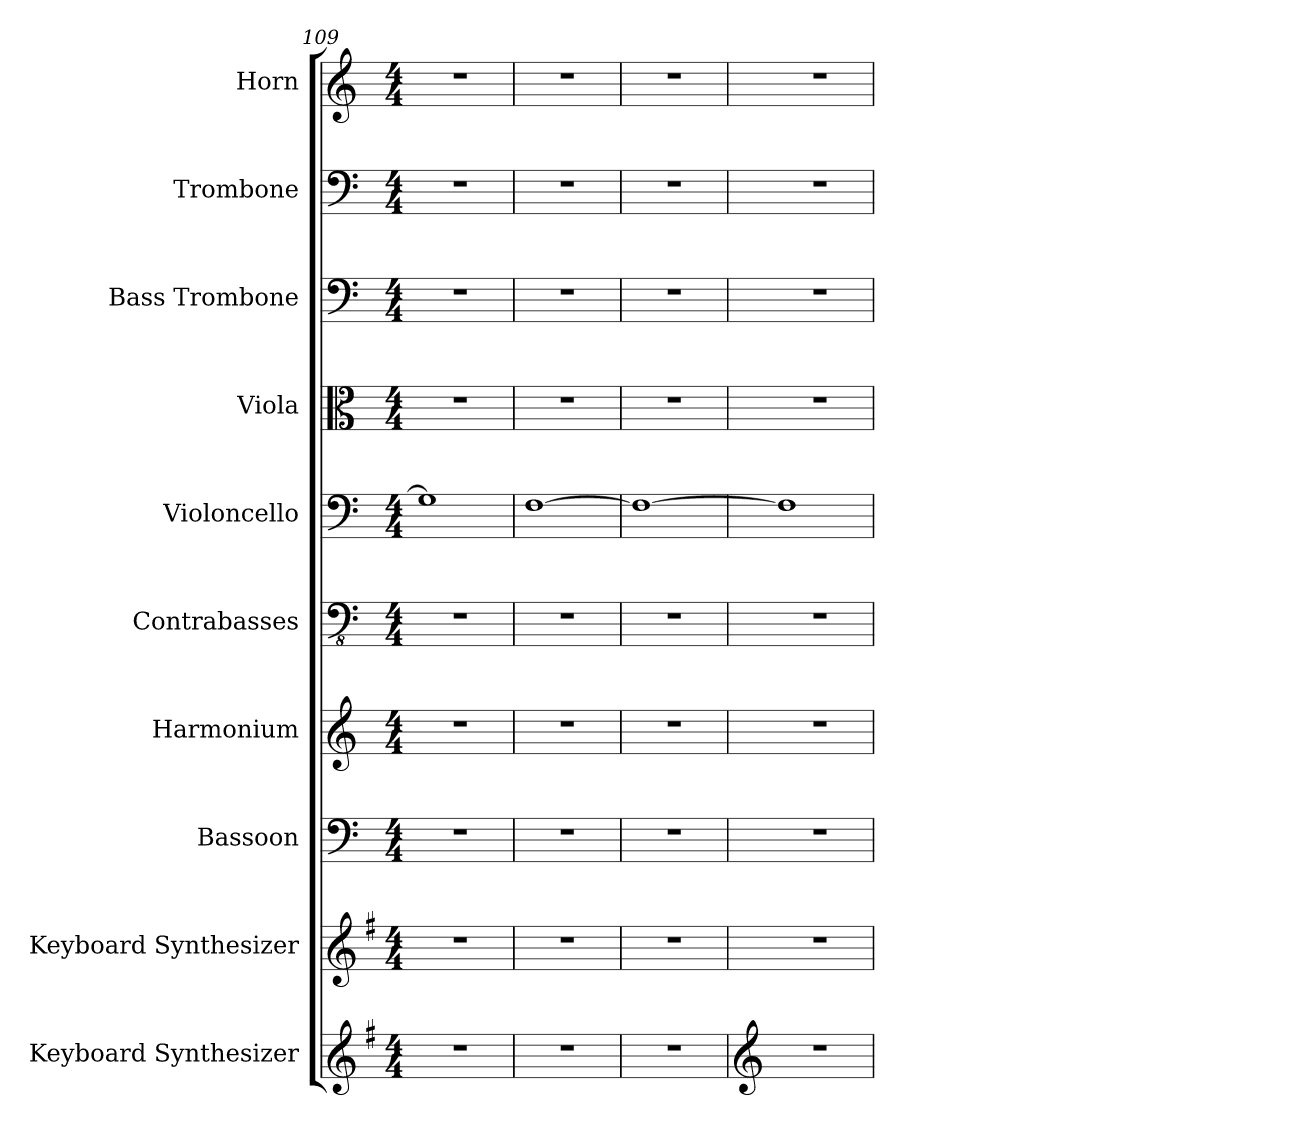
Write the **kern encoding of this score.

**kern	**kern	**kern	**kern	**kern	**kern	**kern	**kern	**kern	**kern
*part10	*part9	*part8	*part7	*part6	*part5	*part4	*part3	*part2	*part1
*staff10	*staff9	*staff8	*staff7	*staff6	*staff5	*staff4	*staff3	*staff2	*staff1
*I"Keyboard Synthesizer	*I"Keyboard Synthesizer	*I"Bassoon	*I"Harmonium	*I"Contrabasses	*I"Violoncello	*I"Viola	*I"Bass Trombone	*I"Trombone	*I"Horn
*I'Synth.	*I'Synth.	*I'Bsn.	*I'Harm.	*I'Cbs.	*I'Vlc.	*I'Vla.	*I'B. Trb.	*I'Trb.	*I'Hn.
*clefG2	*clefG2	*clefF4	*clefG2	*clefFv4	*clefF4	*clefC3	*clefF4	*clefF4	*clefG2
*ITrd4c7	*ITrd4c7	*	*	*	*	*	*	*	*ITrd4c7
*k[]	*k[]	*k[]	*k[]	*k[]	*k[]	*k[]	*k[]	*k[]	*k[b-]
*M4/4	*M4/4	*M4/4	*M4/4	*M4/4	*M4/4	*M4/4	*M4/4	*M4/4	*M4/4
=109	=109	=109	=109	=109	=109	=109	=109	=109	=109
1r	1r	1r	1r	1r	1G]	1r	1r	1r	1r
=110	=110	=110	=110	=110	=110	=110	=110	=110	=110
1r	1r	1r	1r	1r	[1F	1r	1r	1r	1r
=111	=111	=111	=111	=111	=111	=111	=111	=111	=111
1r	1r	1r	1r	1r	1F_	1r	1r	1r	1r
=112	=112	=112	=112	=112	=112	=112	=112	=112	=112
*clefG2	*	*	*	*	*	*	*	*	*
1r	1r	1r	1r	1r	1F]	1r	1r	1r	1r
=	=	=	=	=	=	=	=	=	=
*-	*-	*-	*-	*-	*-	*-	*-	*-	*-
